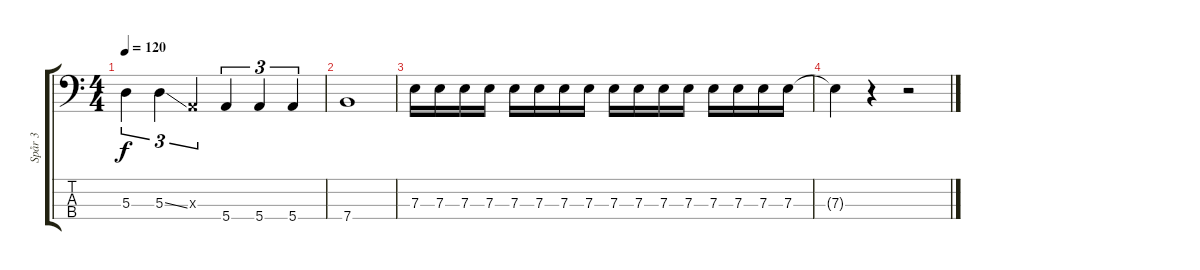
\track ("Spår 3" "Spår 3") {instrument electricbassfinger}
\staff {score tabs}
\tuning (G2 D2 A1 E1) {hide}
\ts (4 4)
\tempo 120
\clef f4
\ks c
5.3.4{tu (3 2) dy f} 5.3{ss}.4{tu (3 2)} 0.3{x}.4{tu (3 2)} 5.4.4{tu (3 2)} 5.4.4{tu (3 2)} 5.4.4{tu (3 2)} |
7.4.1 |
7.3.16 7.3.16 7.3.16 7.3.16 7.3.16 7.3.16 7.3.16 7.3.16 7.3.16 7.3.16 7.3.16 7.3.16 7.3.16 7.3.16 7.3.16 7.3.16 |
7.3{t}.4 r.4 r.2
